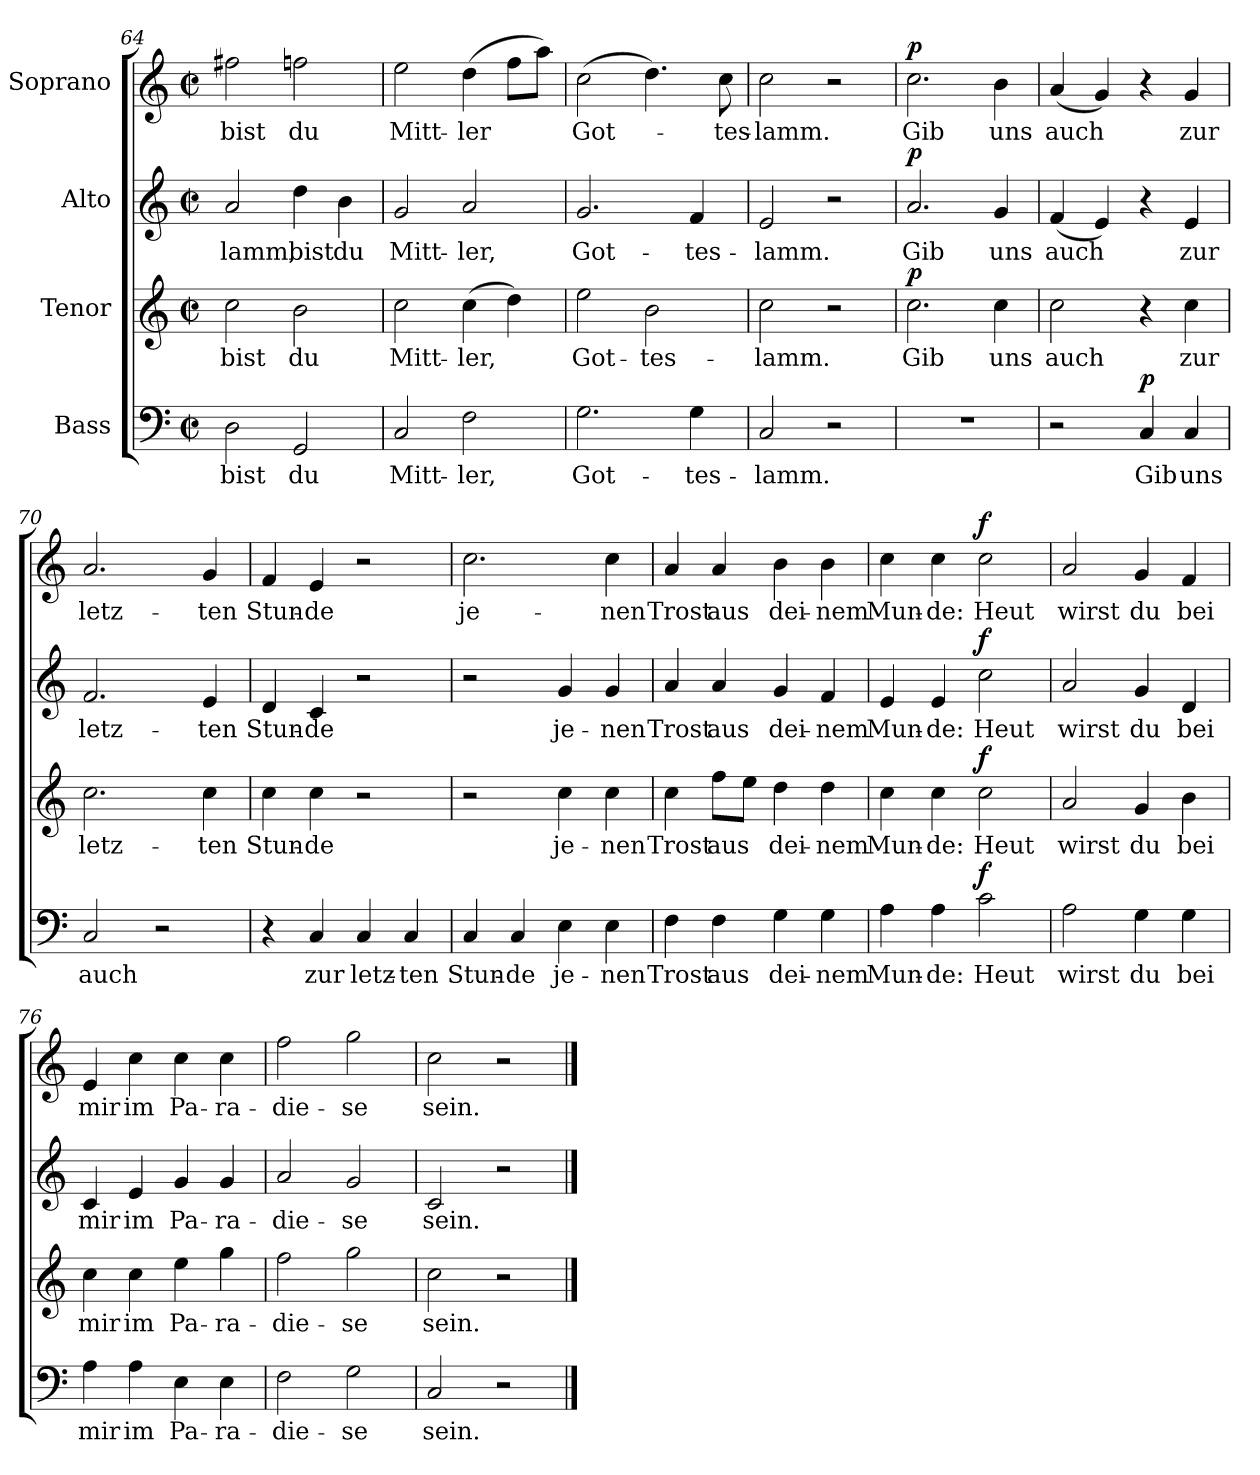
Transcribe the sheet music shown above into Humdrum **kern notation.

**kern	**text	**dynam	**kern	**text	**dynam	**kern	**text	**dynam	**kern	**text	**dynam
*part4	*part4	*part4	*part3	*part3	*part3	*part2	*part2	*part2	*part1	*part1	*part1
*staff4	*staff4	*staff4	*staff3	*staff3	*staff3	*staff2	*staff2	*staff2	*staff1	*staff1	*staff1
*I"Bass	*	*	*I"Tenor	*	*	*I"Alto	*	*	*I"Soprano	*	*
!!LO:PB:g=z
*clefF4	*	*	*clefG2	*	*	*clefG2	*	*	*clefG2	*	*
*k[]	*	*	*k[]	*	*	*k[]	*	*	*k[]	*	*
*C:	*	*	*C:	*	*	*C:	*	*	*C:	*	*
*M2/2	*	*	*M2/2	*	*	*M2/2	*	*	*M2/2	*	*
*met(c|)	*	*	*met(c|)	*	*	*met(c|)	*	*	*met(c|)	*	*
=64	=64	=64	=64	=64	=64	=64	=64	=64	=64	=64	=64
!	!LO:LY:b	!	!	!LO:LY:b	!	!	!LO:LY:b	!	!	!LO:LY:b	!
2D\	bist	.	2cc\	bist	.	2a/	-lamm,	.	2ff#X\	bist	.
!	!LO:LY:b	!	!	!LO:LY:b	!	!	!LO:LY:b	!	!	!LO:LY:b	!
2GG/	du	.	2b\	du	.	4dd\	bist	.	2ffn\	du	.
!	!	!	!	!	!	!	!LO:LY:b	!	!	!	!
.	.	.	.	.	.	4b\	du	.	.	.	.
=65	=65	=65	=65	=65	=65	=65	=65	=65	=65	=65	=65
!	!LO:LY:b	!	!	!LO:LY:b	!	!	!LO:LY:b	!	!	!LO:LY:b	!
2C/	Mitt-	.	2cc\	Mitt-	.	2g/	Mitt-	.	2ee\	Mitt-	.
!	!LO:LY:b	!	!	!LO:LY:b	!	!	!LO:LY:b	!	!	!LO:LY:b	!
2F\	-ler,	.	(>4cc\	-ler,	.	2a/	-ler,	.	(>4dd\	-ler	.
.	.	.	4dd\)	.	.	.	.	.	8ff\L	.	.
.	.	.	.	.	.	.	.	.	8aa\J)	.	.
=66	=66	=66	=66	=66	=66	=66	=66	=66	=66	=66	=66
!	!LO:LY:b	!	!	!LO:LY:b	!	!	!LO:LY:b	!	!	!LO:LY:b	!
2.G\	Got-	.	2ee\	Got-	.	2.g/	Got-	.	(>2cc\	Got-	.
!	!	!	!	!LO:LY:b	!	!	!	!	!	!	!
.	.	.	2b\	-tes-	.	.	.	.	4.dd\)	.	.
!	!LO:LY:b	!	!	!	!	!	!LO:LY:b	!	!	!	!
4G\	-tes-	.	.	.	.	4f/	-tes-	.	.	.	.
!	!	!	!	!	!	!	!	!	!	!LO:LY:b	!
.	.	.	.	.	.	.	.	.	8cc\	-tes-	.
=67	=67	=67	=67	=67	=67	=67	=67	=67	=67	=67	=67
!	!LO:LY:b	!	!	!LO:LY:b	!	!	!LO:LY:b	!	!	!LO:LY:b	!
2C/	-lamm.	.	2cc\	-lamm.	.	2e/	-lamm.	.	2cc\	-lamm.	.
2r	.	.	2r	.	.	2r	.	.	2r	.	.
!!LO:LB:g=z
=68	=68	=68	=68	=68	=68	=68	=68	=68	=68	=68	=68
!	!	!	!	!LO:LY:b	!LO:DY:a	!	!LO:LY:b	!LO:DY:a	!	!LO:LY:b	!LO:DY:a
1r	.	.	2.cc\	Gib	p	2.a/	Gib	p	2.cc\	Gib	p
!	!	!	!	!LO:LY:b	!	!	!LO:LY:b	!	!	!LO:LY:b	!
.	.	.	4cc\	uns	.	4g/	uns	.	4b\	uns	.
=69	=69	=69	=69	=69	=69	=69	=69	=69	=69	=69	=69
!	!	!	!	!LO:LY:b	!	!	!LO:LY:b	!	!	!LO:LY:b	!
2r	.	.	2cc\	auch	.	(<4f/	auch	.	(<4a/	auch	.
.	.	.	.	.	.	4e/)	.	.	4g/)	.	.
!	!LO:LY:b	!LO:DY:a	!	!	!	!	!	!	!	!	!
4C/	Gib	p	4r	.	.	4r	.	.	4r	.	.
!	!LO:LY:b	!	!	!LO:LY:b	!	!	!LO:LY:b	!	!	!LO:LY:b	!
4C/	uns	.	4cc\	zur	.	4e/	zur	.	4g/	zur	.
=70	=70	=70	=70	=70	=70	=70	=70	=70	=70	=70	=70
!	!LO:LY:b	!	!	!LO:LY:b	!	!	!LO:LY:b	!	!	!LO:LY:b	!
2C/	auch	.	2.cc\	letz-	.	2.f/	letz-	.	2.a/	letz-	.
2r	.	.	.	.	.	.	.	.	.	.	.
!	!	!	!	!LO:LY:b	!	!	!LO:LY:b	!	!	!LO:LY:b	!
.	.	.	4cc\	-ten	.	4e/	-ten	.	4g/	-ten	.
=71	=71	=71	=71	=71	=71	=71	=71	=71	=71	=71	=71
!	!	!	!	!LO:LY:b	!	!	!LO:LY:b	!	!	!LO:LY:b	!
4r	.	.	4cc\	Stun-	.	4d/	Stun-	.	4f/	Stun-	.
!	!LO:LY:b	!	!	!LO:LY:b	!	!	!LO:LY:b	!	!	!LO:LY:b	!
4C/	zur	.	4cc\	-de	.	4c/	-de	.	4e/	-de	.
!	!LO:LY:b	!	!	!	!	!	!	!	!	!	!
4C/	letz-	.	2r	.	.	2r	.	.	2r	.	.
!	!LO:LY:b	!	!	!	!	!	!	!	!	!	!
4C/	-ten	.	.	.	.	.	.	.	.	.	.
!!LO:PB:g=z
=72	=72	=72	=72	=72	=72	=72	=72	=72	=72	=72	=72
!	!LO:LY:b	!	!	!	!	!	!	!	!	!LO:LY:b	!
4C/	Stun-	.	2r	.	.	2r	.	.	2.cc\	je-	.
!	!LO:LY:b	!	!	!	!	!	!	!	!	!	!
4C/	-de	.	.	.	.	.	.	.	.	.	.
!	!LO:LY:b	!	!	!LO:LY:b	!	!	!LO:LY:b	!	!	!	!
4E\	je-	.	4cc\	je-	.	4g/	je-	.	.	.	.
!	!LO:LY:b	!	!	!LO:LY:b	!	!	!LO:LY:b	!	!	!LO:LY:b	!
4E\	-nen	.	4cc\	-nen	.	4g/	-nen	.	4cc\	-nen	.
=73	=73	=73	=73	=73	=73	=73	=73	=73	=73	=73	=73
!	!LO:LY:b	!	!	!LO:LY:b	!	!	!LO:LY:b	!	!	!LO:LY:b	!
4F\	Trost	.	4cc\	Trost	.	4a/	Trost	.	4a/	Trost	.
!	!LO:LY:b	!	!	!LO:LY:b	!	!	!LO:LY:b	!	!	!LO:LY:b	!
4F\	aus	.	8ff\L	aus	.	4a/	aus	.	4a/	aus	.
.	.	.	8ee\J	.	.	.	.	.	.	.	.
!	!LO:LY:b	!	!	!LO:LY:b	!	!	!LO:LY:b	!	!	!LO:LY:b	!
4G\	dei-	.	4dd\	dei-	.	4g/	dei-	.	4b\	dei-	.
!	!LO:LY:b	!	!	!LO:LY:b	!	!	!LO:LY:b	!	!	!LO:LY:b	!
4G\	-nem	.	4dd\	-nem	.	4f/	-nem	.	4b\	-nem	.
=74	=74	=74	=74	=74	=74	=74	=74	=74	=74	=74	=74
!	!LO:LY:b	!	!	!LO:LY:b	!	!	!LO:LY:b	!	!	!LO:LY:b	!
4A\	Mun-	.	4cc\	Mun-	.	4e/	Mun-	.	4cc\	Mun-	.
!	!LO:LY:b	!	!	!LO:LY:b	!	!	!LO:LY:b	!	!	!LO:LY:b	!
4A\	-de:	.	4cc\	-de:	.	4e/	-de:	.	4cc\	-de:	.
!	!LO:LY:b	!LO:DY:a	!	!LO:LY:b	!LO:DY:a	!	!LO:LY:b	!LO:DY:a	!	!LO:LY:b	!LO:DY:a
2c\	Heut	f	2cc\	Heut	f	2cc\	Heut	f	2cc\	Heut	f
!!LO:LB:g=z
=75	=75	=75	=75	=75	=75	=75	=75	=75	=75	=75	=75
!	!LO:LY:b	!	!	!LO:LY:b	!	!	!LO:LY:b	!	!	!LO:LY:b	!
2A\	wirst	.	2a/	wirst	.	2a/	wirst	.	2a/	wirst	.
!	!LO:LY:b	!	!	!LO:LY:b	!	!	!LO:LY:b	!	!	!LO:LY:b	!
4G\	du	.	4g/	du	.	4g/	du	.	4g/	du	.
!	!LO:LY:b	!	!	!LO:LY:b	!	!	!LO:LY:b	!	!	!LO:LY:b	!
4G\	bei	.	4b\	bei	.	4d/	bei	.	4f/	bei	.
=76	=76	=76	=76	=76	=76	=76	=76	=76	=76	=76	=76
!	!LO:LY:b	!	!	!LO:LY:b	!	!	!LO:LY:b	!	!	!LO:LY:b	!
4A\	mir	.	4cc\	mir	.	4c/	mir	.	4e/	mir	.
!	!LO:LY:b	!	!	!LO:LY:b	!	!	!LO:LY:b	!	!	!LO:LY:b	!
4A\	im	.	4cc\	im	.	4e/	im	.	4cc\	im	.
!	!LO:LY:b	!	!	!LO:LY:b	!	!	!LO:LY:b	!	!	!LO:LY:b	!
4E\	Pa-	.	4ee\	Pa-	.	4g/	Pa-	.	4cc\	Pa-	.
!	!LO:LY:b	!	!	!LO:LY:b	!	!	!LO:LY:b	!	!	!LO:LY:b	!
4E\	-ra-	.	4gg\	-ra-	.	4g/	-ra-	.	4cc\	-ra-	.
=77	=77	=77	=77	=77	=77	=77	=77	=77	=77	=77	=77
!	!LO:LY:b	!	!	!LO:LY:b	!	!	!LO:LY:b	!	!	!LO:LY:b	!
2F\	-die-	.	2ff\	-die-	.	2a/	-die-	.	2ff\	-die-	.
!	!LO:LY:b	!	!	!LO:LY:b	!	!	!LO:LY:b	!	!	!LO:LY:b	!
2G\	-se	.	2gg\	-se	.	2g/	-se	.	2gg\	-se	.
=78	=78	=78	=78	=78	=78	=78	=78	=78	=78	=78	=78
!	!LO:LY:b	!	!	!LO:LY:b	!	!	!LO:LY:b	!	!	!LO:LY:b	!
2C/	sein.	.	2cc\	sein.	.	2c/	sein.	.	2cc\	sein.	.
2r	.	.	2r	.	.	2r	.	.	2r	.	.
==	==	==	==	==	==	==	==	==	==	==	==
*-	*-	*-	*-	*-	*-	*-	*-	*-	*-	*-	*-
